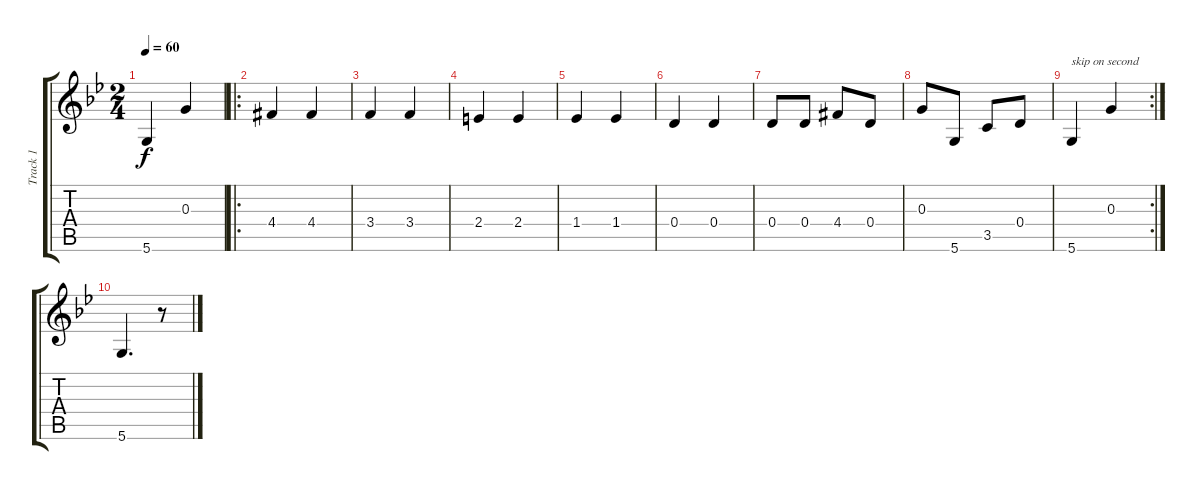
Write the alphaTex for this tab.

\track ("Track 1" "Track 1") {instrument acousticguitarsteel}
\staff {score tabs}
\tuning (E4 B3 G3 D3 A2 D2) {hide}
\ts (2 4)
\tempo 60
\clef g2
\ks bb
5.6.4{dy f} 0.3.4 |
\ro
4.4{acc #}.4 4.4{acc #}.4 |
3.4.4 3.4.4 |
2.4.4 2.4.4 |
1.4.4 1.4.4 |
0.4.4 0.4.4 |
0.4.8 0.4.8 4.4{acc #}.8 0.4.8 |
0.3.8 5.6.8 3.5.8 0.4.8 |
\rc 2
5.6.4{txt "skip on second"} 0.3.4 |
5.6.4{d} r.8
